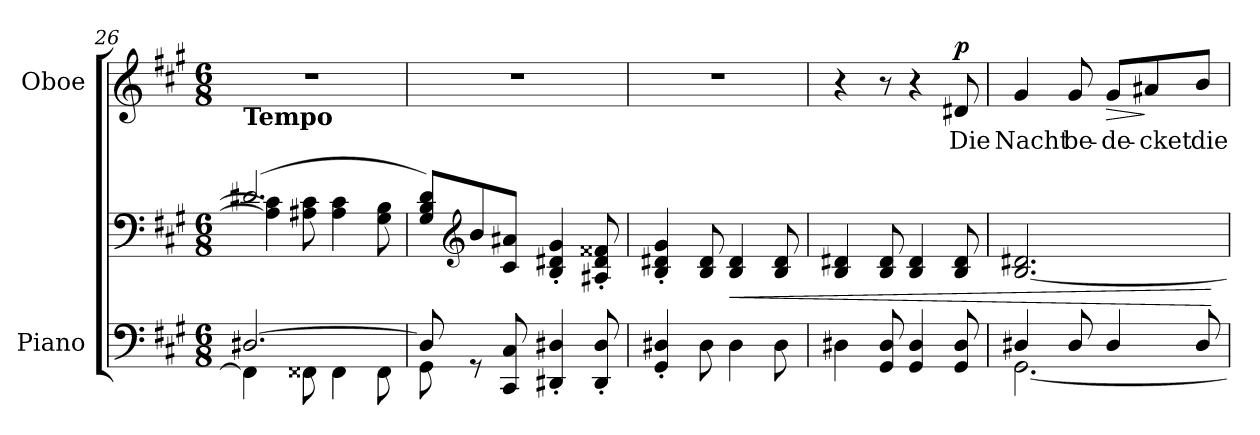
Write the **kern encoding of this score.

**kern	**kern	**dynam	**kern	**text	**dynam
*part2	*part2	*part2	*part1	*part1	*part1
*staff3	*staff2	*staff2/3	*staff1	*staff1	*staff1
*I"Piano	*	*	*I"Oboe	*	*
*I'Pno	*	*	*I'Ob	*	*
!!LO:LB:g=z
*clefF4	*clefF4	*	*clefG2	*	*
*k[f#c#g#]	*k[f#c#g#]	*	*k[f#c#g#]	*	*
*M6/8	*M6/8	*	*M6/8	*	*
=26	=26	=26	=26	=26	=26
*^	*^	*	*	*	*
!	!	!	!	!	!LO:TX:b:B:t=Tempo	!	!
[2.D#X/	4FF#\]	(>2.d#X/	4A#\] 4c#\]	.	2.r	.	.
.	8FF##X\	.	8A#X\ 8c#\	.	.	.	.
.	4FF##\	.	4A#\ 4c#\	.	.	.	.
.	8FF##\	.	8G#\ 8B\	.	.	.	.
*	*	*v	*v	*	*	*	*
=27	=27	=27	=27	=27	=27	=27
8D#/]	8GG#\	8G#/ 8B/ 8d/L)	.	2.r	.	.
*	*	*clefG2	*	*	*	*
8rGG	2ryy	8b/	.	.	.	.
8CC#/ 8C#/	.	8c#/ 8a#X/J	.	.	.	.
4DD#X/' 4D#X/'	.	4B/' 4d#X/' 4g#/'	.	.	.	.
8DD#/' 8D#/'	8ryy	8A#X/' 8d#/' 8f##X/'	.	.	.	.
*v	*v	*	*	*	*	*
=28	=28	=28	=28	=28	=28
4GG#/' 4D#X/'	4B/' 4d#X/' 4g#/'	.	2.r	.	.
8D#\	8B/ 8d#/	.	.	.	.
!	!	!LO:HP:b	!	!	!
4D#\	4B/ 4d#/	<	.	.	.
8D#\	8B/ 8d#/	.	.	.	.
=29	=29	=29	=29	=29	=29
4D#X\	4B/ 4d#X/	.	4r	.	.
8GG#/ 8D#/	8B/ 8d#/	.	8r	.	.
4GG#/ 4D#/	4B/ 4d#/	.	4r	.	.
!	!	!	!	!LO:LY:b	!LO:DY:a
8GG#/ 8D#/	8B/ 8d#/	.	8d#X/	Die	p
=30	=30	=30	=30	=30	=30
*^	*	*	*	*	*
!	!	!	!	!	!LO:LY:b	!
4D#X/	[2.GG#\	[2.B/ 2.d#X/	.	4g#/	Nacht	.
!	!	!	!	!	!LO:LY:b	!
8D#/	.	.	.	8g#/	be-	.
!	!	!	!	!	!LO:LY:b	!LO:HP:b
4D#/	.	.	.	8g#/L	-de-	>
!	!	!	!	!	!LO:LY:b	!
.	.	.	.	8a#X/	-cket	]
!	!	!	!	!	!LO:LY:b	!
8D#/	.	.	.	8b/J	die	.
*v	*v	*	*	*	*	*
.	.	[	.	.	.
=	=	=	=	=	=
*-	*-	*-	*-	*-	*-
